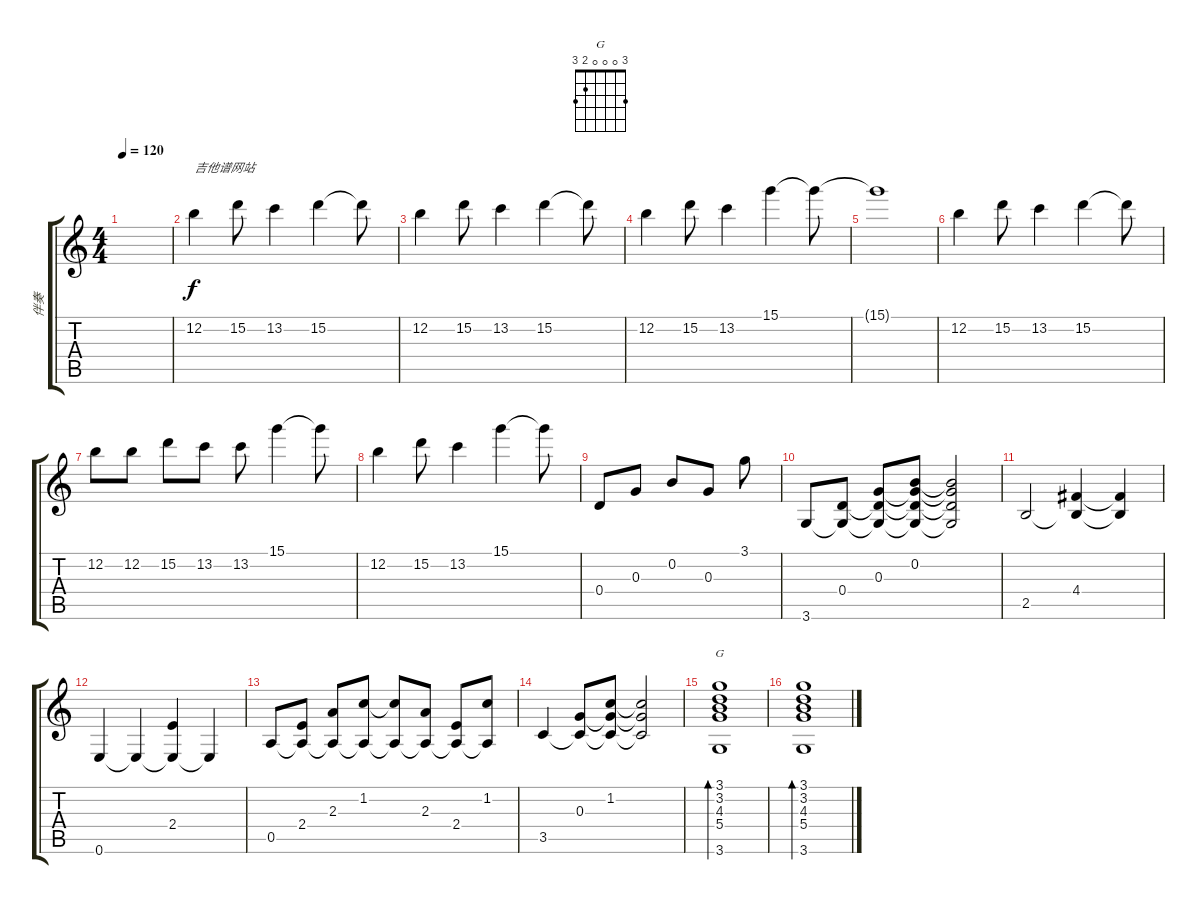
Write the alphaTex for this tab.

\track ("伴奏" "伴奏") {instrument electricguitarjazz}
\staff {score tabs}
\tuning (E4 B3 G3 D3 A2 E2) {hide}
\chord ("G" 3 0 0 0 2 3)
\ts (4 4)
\tempo 120
\clef g2
\ks c
|
12.2.4{txt "吉他谱网站"} 15.2.8 13.2.4 15.2.4 15.2{t}.8 |
12.2.4 15.2.8 13.2.4 15.2.4 15.2{t}.8 |
12.2.4 15.2.8 13.2.4 15.1.4 15.1{t}.8 |
15.1{t}.1 |
12.2.4 15.2.8 13.2.4 15.2.4 15.2{t}.8 |
12.2.8 12.2.8 15.2.8 13.2.8 13.2.8 15.1.4 15.1{t}.8 |
12.2.4 15.2.8 13.2.4 15.1.4 15.1{t}.8 |
0.4.8 0.3.8 0.2.8 0.3.8 3.1.8 |
3.6.8 (0.4 3.6{t}).8 (0.3 0.4{t} 3.6{t}).8 (0.2 0.3{t} 0.4{t} 3.6{t}).8 (0.2{t} 0.3{t} 0.4{t} 3.6{t}).2 |
2.5.2 (4.4 2.5{t}).4 (4.4{t} 2.5{t}).4 |
0.6.4 0.6{t}.4 (2.4 0.6{t}).4 0.6{t}.4 |
0.5.8 (2.4 0.5{t}).8 (2.3 0.5{t}).8 (1.2 0.5{t}).8 (1.2{t} 0.5{t}).8 (2.3 0.5{t}).8 (2.4 0.5{t}).8 (1.2 0.5{t}).8 |
3.5.4 (0.3 3.5{t}).8 (1.2 0.3{t} 3.5{t}).8 (1.2{t} 0.3{t} 3.5{t}).2 |
(3.1 3.2 4.3 5.4 3.6).1{bd 480 ch "G"} |
(3.1 3.2 4.3 5.4 3.6).1{bd 480}
